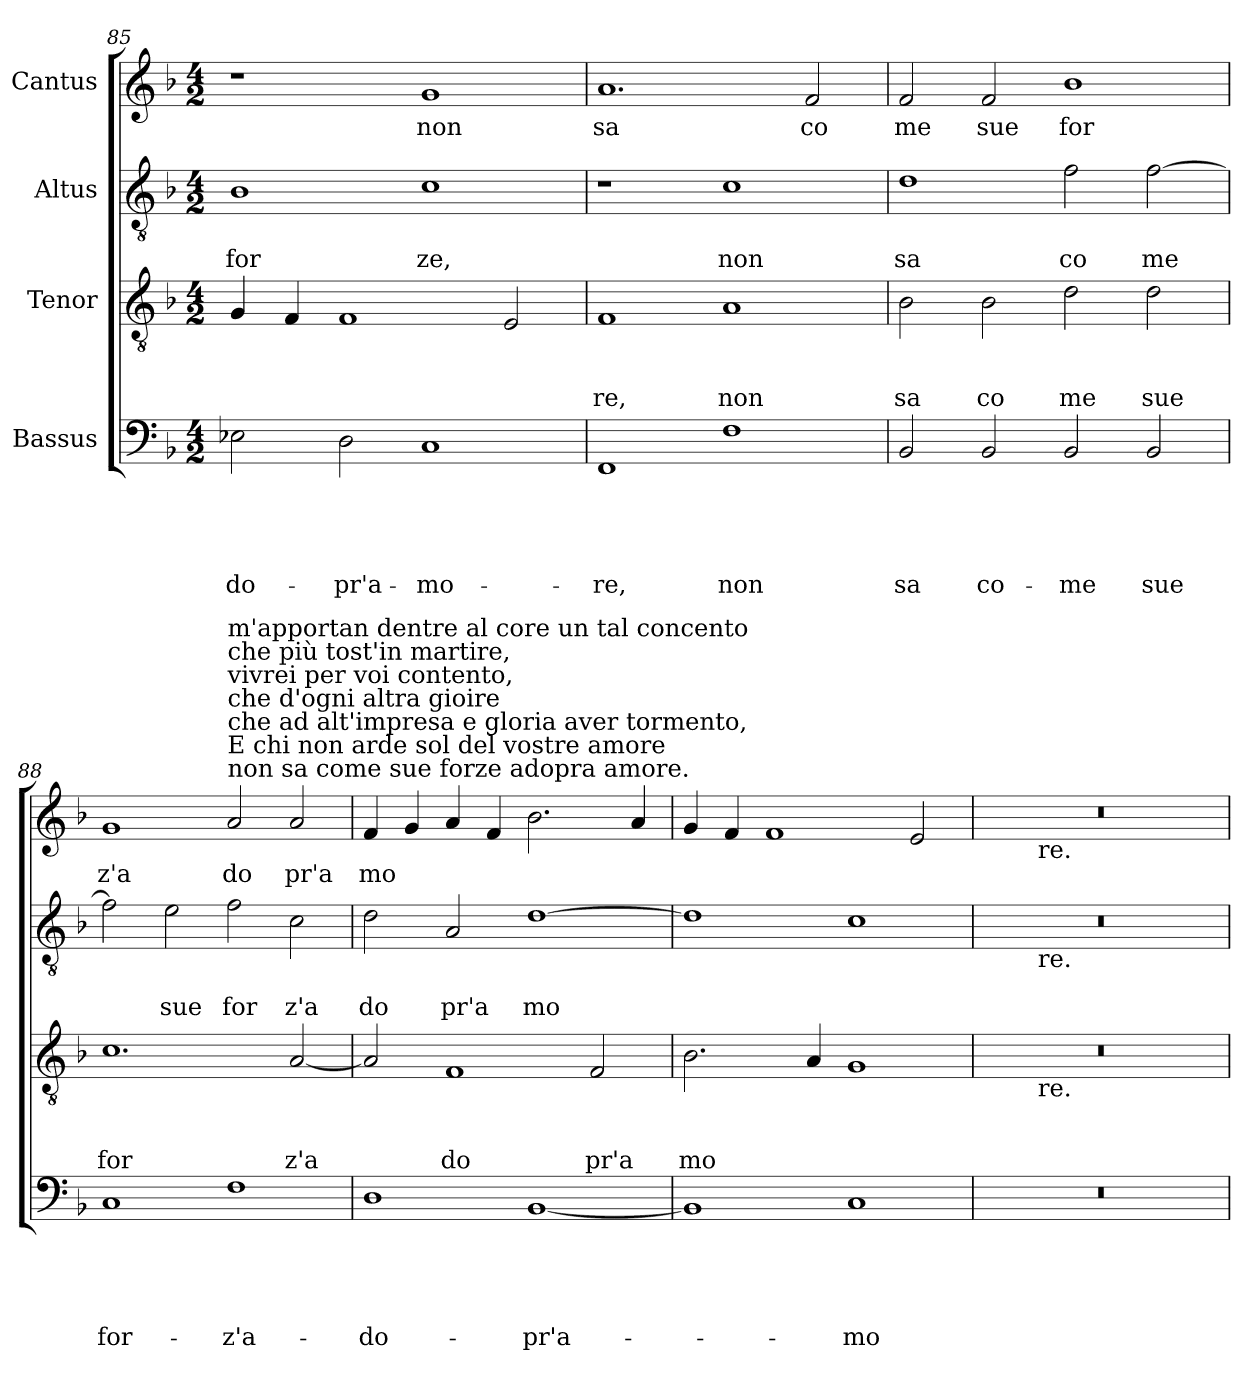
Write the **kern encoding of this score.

**kern	**text	**text	**text	**text	**text	**kern	**text	**text	**text	**kern	**text	**text	**kern	**text
*part4	*part4	*part4	*part4	*part4	*part4	*part3	*part3	*part3	*part3	*part2	*part2	*part2	*part1	*part1
*staff4	*staff4	*staff4	*staff4	*staff4	*staff4	*staff3	*staff3	*staff3	*staff3	*staff2	*staff2	*staff2	*staff1	*staff1
*I"Bassus	*	*	*	*	*	*I"Tenor	*	*	*	*I"Altus	*	*	*I"Cantus	*
!!LO:LB:g=z
*clefF4	*	*	*	*	*	*clefGv2	*	*	*	*clefGv2	*	*	*clefG2	*
*ITrd-3c-5	*	*	*	*	*	*	*	*	*	*ITrd-3c-5	*	*	*ITrd-3c-5	*
*k[b-e-]	*	*	*	*	*	*k[b-]	*	*	*	*k[b-e-]	*	*	*k[b-e-]	*
*B-:	*	*	*	*	*	*F:	*	*	*	*B-:	*	*	*B-:	*
*M4/2	*	*	*	*	*	*M4/2	*	*	*	*M4/2	*	*	*M4/2	*
=85	=85	=85	=85	=85	=85	=85	=85	=85	=85	=85	=85	=85	=85	=85
!	!	!	!	!	!LO:LY:b	!	!	!	!	!	!	!LO:LY:b	!	!
2A-X\	.	.	.	.	do-	4G/	.	.	.	1e-	.	for	1r	.
.	.	.	.	.	.	4F/	.	.	.	.	.	.	.	.
!	!	!	!	!	!LO:LY:b	!	!	!	!	!	!	!	!	!
2G\	.	.	.	.	-pr'a-	1F	.	.	.	.	.	.	.	.
!	!	!	!	!	!LO:LY:b	!	!	!	!	!	!	!LO:LY:b	!	!LO:LY:b
1F	.	.	.	.	-mo-	.	.	.	.	1f	.	ze,	1cc	non
.	.	.	.	.	.	2E/	.	.	.	.	.	.	.	.
=86	=86	=86	=86	=86	=86	=86	=86	=86	=86	=86	=86	=86	=86	=86
!	!	!	!	!	!LO:LY:b	!	!	!	!LO:LY:b	!	!	!	!	!LO:LY:b
1BB-	.	.	.	.	-re,	1F	.	.	-re,	1r	.	.	1.dd	sa
!	!	!	!	!	!LO:LY:b	!	!	!	!LO:LY:b	!	!	!LO:LY:b	!	!
1B-	.	.	.	.	non	1A	.	.	non	1f	.	non	.	.
!	!	!	!	!	!	!	!	!	!	!	!	!	!	!LO:LY:b
.	.	.	.	.	.	.	.	.	.	.	.	.	2b-/	co
=87	=87	=87	=87	=87	=87	=87	=87	=87	=87	=87	=87	=87	=87	=87
!	!	!	!	!	!LO:LY:b	!	!	!	!LO:LY:b	!	!	!LO:LY:b	!	!LO:LY:b
2E-/	.	.	.	.	sa	2B-\	.	.	sa	1g	.	sa	2b-/	me
!	!	!	!	!	!LO:LY:b	!	!	!	!LO:LY:b	!	!	!	!	!LO:LY:b
2E-/	.	.	.	.	co-	2B-\	.	.	co	.	.	.	2b-/	sue
!	!	!	!	!	!LO:LY:b	!	!	!	!LO:LY:b	!	!	!LO:LY:b	!	!LO:LY:b
2E-/	.	.	.	.	-me	2d\	.	.	me	2b-\	.	co	1ee-	for
!	!	!	!	!	!LO:LY:b	!	!	!	!LO:LY:b	!	!	!LO:LY:b	!	!
2E-/	.	.	.	.	sue	2d\	.	.	sue	[>2b-\	.	me	.	.
=88	=88	=88	=88	=88	=88	=88	=88	=88	=88	=88	=88	=88	=88	=88
!	!	!	!	!	!LO:LY:b	!	!	!	!LO:LY:b	!	!	!	!	!LO:LY:b
1F	.	.	.	.	for-	1.c	.	.	for	2b-\]	.	.	1cc	z'a
!	!	!	!	!	!	!	!	!	!	!	!	!LO:LY:b	!	!
.	.	.	.	.	.	.	.	.	.	2a\	.	sue	.	.
!	!	!	!	!	!	!	!	!	!	!	!	!	!LO:TX:a:t=m'apportan dentre al core un tal concento\nche più tost'in martire,\nvivrei per voi contento,\nche d'ogni altra gioire\nche ad alt'impresa e gloria aver tormento,\nE chi non arde sol del vostre amore\nnon sa come sue forze adopra amore.	!
!	!	!	!	!	!LO:LY:b	!	!	!	!	!	!	!LO:LY:b	!	!LO:LY:b
1B-	.	.	.	.	-z'a-	.	.	.	.	2b-\	.	for	2dd/	do
!	!	!	!	!	!	!	!	!	!LO:LY:b	!	!	!LO:LY:b	!	!LO:LY:b
.	.	.	.	.	.	[<2A/	.	.	z'a	2f\	.	z'a	2dd/	pr'a
=89	=89	=89	=89	=89	=89	=89	=89	=89	=89	=89	=89	=89	=89	=89
!	!	!	!	!	!LO:LY:b	!	!	!	!	!	!	!LO:LY:b	!	!LO:LY:b
1G	.	.	.	.	-do-	2A/]	.	.	.	2g\	.	do	4b-/	mo
.	.	.	.	.	.	.	.	.	.	.	.	.	4cc/	.
!	!	!	!	!	!	!	!	!	!LO:LY:b	!	!	!LO:LY:b	!	!
.	.	.	.	.	.	1F	.	.	do	2d/	.	pr'a	4dd/	.
.	.	.	.	.	.	.	.	.	.	.	.	.	4b-/	.
!	!	!	!	!	!LO:LY:b	!	!	!	!	!	!	!LO:LY:b	!	!
[<1E-	.	.	.	.	-pr'a-	.	.	.	.	[>1g	.	mo	2.ee-\	.
!	!	!	!	!	!	!	!	!	!LO:LY:b	!	!	!	!	!
.	.	.	.	.	.	2F/	.	.	pr'a	.	.	.	.	.
.	.	.	.	.	.	.	.	.	.	.	.	.	4dd/	.
=90	=90	=90	=90	=90	=90	=90	=90	=90	=90	=90	=90	=90	=90	=90
!	!	!	!	!	!	!	!	!	!LO:LY:b	!	!	!	!	!
1E-]	.	.	.	.	.	2.B-\	.	.	mo	1g]	.	.	4cc/	.
.	.	.	.	.	.	.	.	.	.	.	.	.	4b-/	.
.	.	.	.	.	.	.	.	.	.	.	.	.	1b-	.
.	.	.	.	.	.	4A/	.	.	.	.	.	.	.	.
!	!	!	!	!	!LO:LY:b	!	!	!	!	!	!	!	!	!
1F	.	.	.	.	-mo-	1G	.	.	.	1f	.	.	.	.
.	.	.	.	.	.	.	.	.	.	.	.	.	2a/	.
=91	=91	=91	=91	=91	=91	=91	=91	=91	=91	=91	=91	=91	=91	=91
*	*	*	*	*	*	*^	*	*	*	*^	*	*	*^	*
0r	.	.	.	.	.	0r	4ryy	.	.	.	0r	4ryy	.	.	0r	4ryy	.
.	.	.	.	.	.	.	16ryy	.	.	.	.	16ryy	.	.	.	16ryy	.
!	!	!	!	!	!	!	!	!	!	!	!	!	!	!	!	!LO:TX:b:t=re.	!
!	!	!	!	!	!	!	!	!	!	!	!	!LO:TX:b:t=re.	!	!	!	!	!
!	!	!	!	!	!	!	!LO:TX:b:t=re.	!	!	!	!	!	!	!	!	!	!
.	.	.	.	.	.	.	1ryy	.	.	.	.	1ryy	.	.	.	1ryy	.
.	.	.	.	.	.	.	2ryy	.	.	.	.	2ryy	.	.	.	2ryy	.
.	.	.	.	.	.	.	8.ryy	.	.	.	.	8.ryy	.	.	.	8.ryy	.
*	*	*	*	*	*	*v	*v	*	*	*	*	*	*	*	*v	*v	*
*	*	*	*	*	*	*	*	*	*	*v	*v	*	*	*	*
=	=	=	=	=	=	=	=	=	=	=	=	=	=	=
*-	*-	*-	*-	*-	*-	*-	*-	*-	*-	*-	*-	*-	*-	*-
